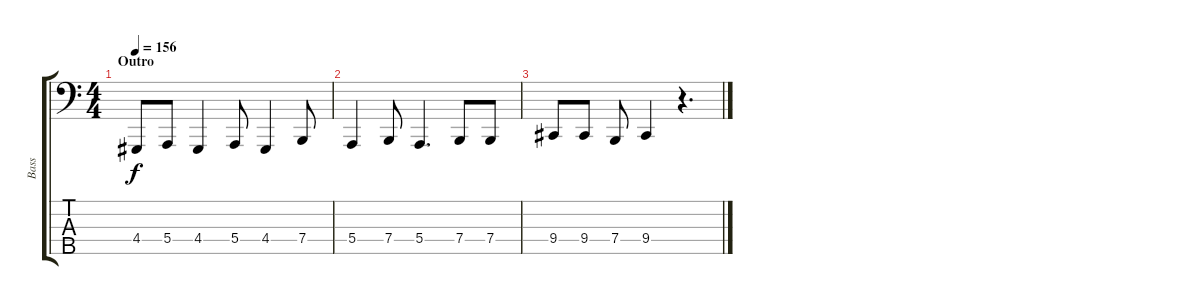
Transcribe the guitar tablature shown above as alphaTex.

\track ("Bass" "Bass") {instrument lead8bassandlead}
\staff {score tabs}
\tuning (G2 D2 A1 E1 B0) {hide}
\ts (4 4)
\section ("" "Outro")
\tempo 156
\clef f4
\ks c
4.4{t}.8{dy f} 5.4.8 4.4.4 5.4.8 4.4.4 7.4.8 |
5.4.4 7.4.8 5.4.4{d} 7.4.8 7.4.8 |
9.4.8 9.4.8 7.4.8 9.4.4 r.4{d}
